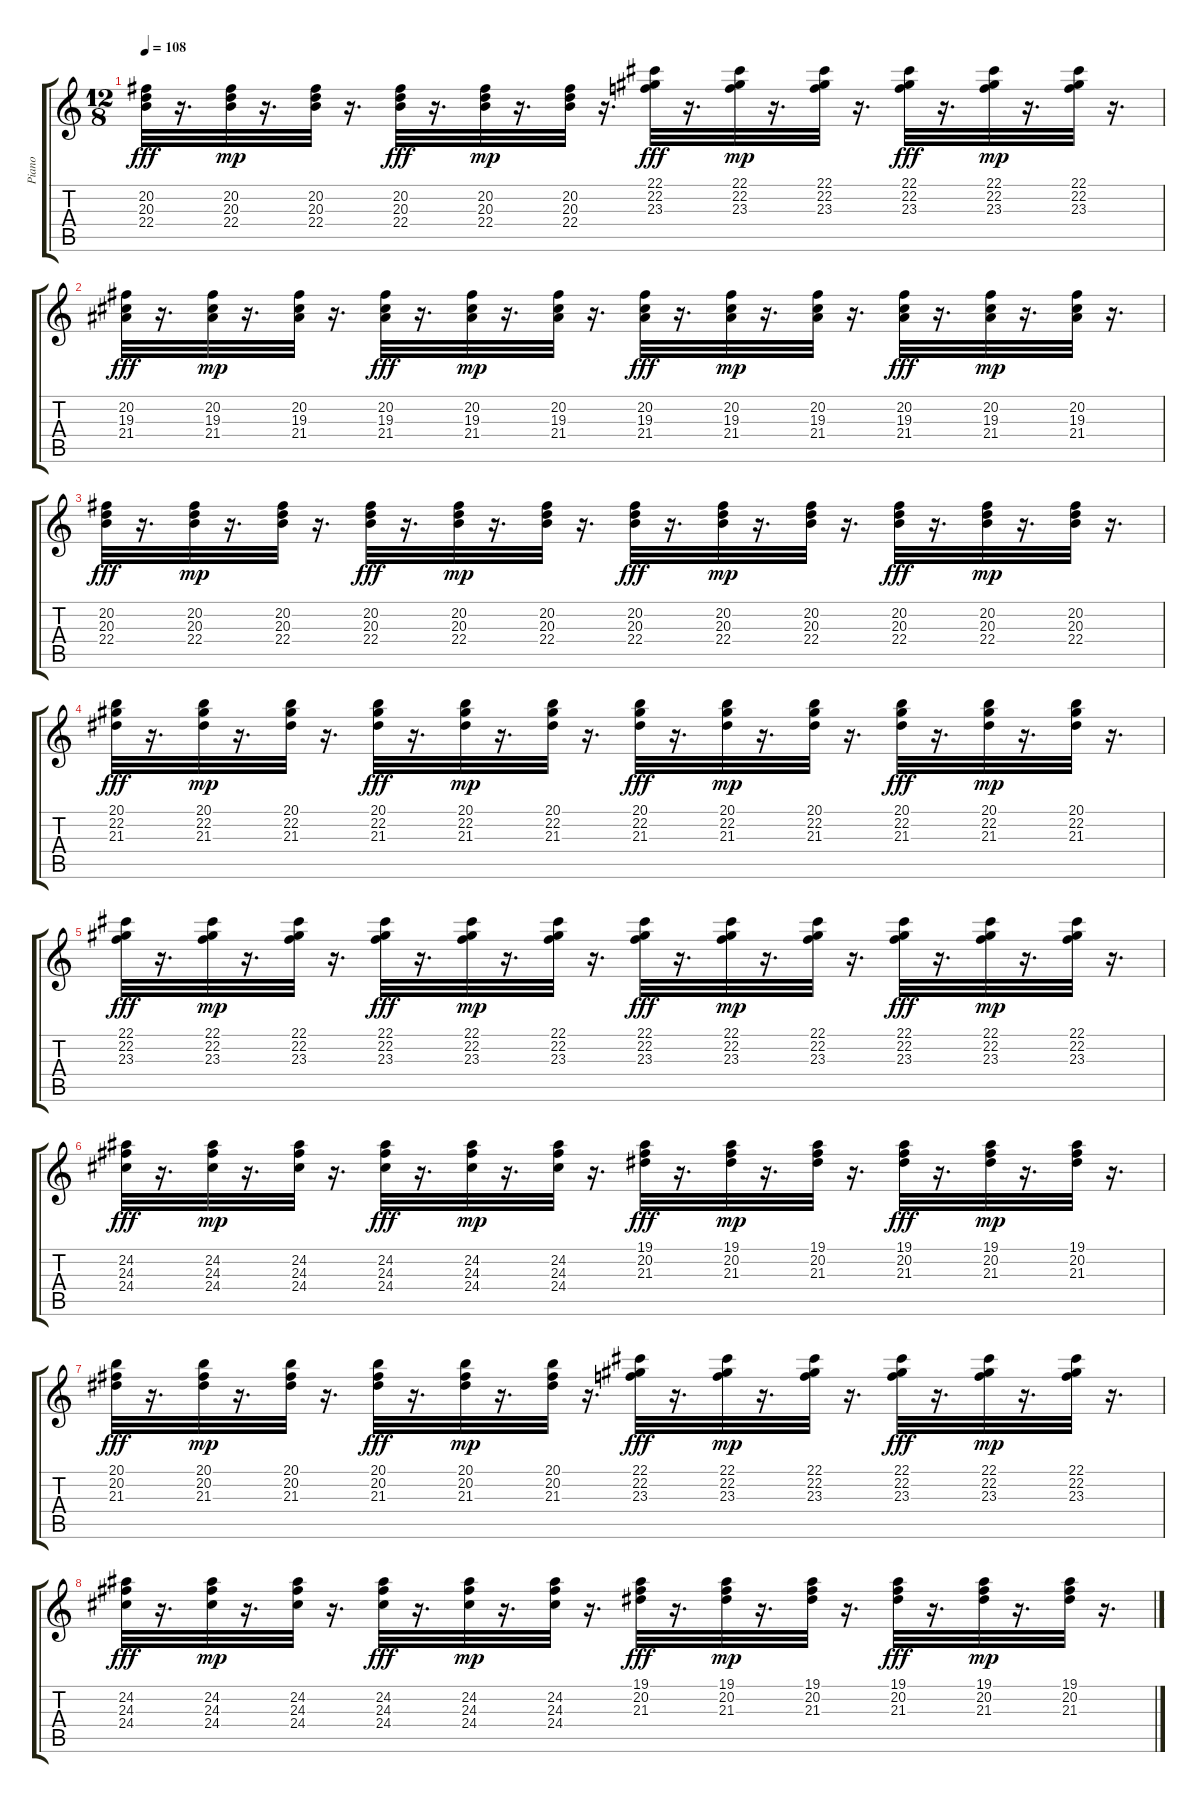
\track ("Piano" "Piano") {instrument acousticgrandpiano}
\staff {score tabs}
\tuning (Eb4 Bb3 Gb3 Db3 Ab2 Eb2) {hide}
\ts (12 8)
\tempo 108
\clef g2
\ks c
(20.2 20.3 22.4).32{dy fff} r.16{d} (20.2 20.3 22.4).32{dy mp} r.16{d} (20.2 20.3 22.4).32 r.16{d} (20.2 20.3 22.4).32{dy fff} r.16{d} (20.2 20.3 22.4).32{dy mp} r.16{d} (20.2 20.3 22.4).32 r.16{d} (22.1 22.2 23.3).32{dy fff} r.16{d} (22.1 22.2 23.3).32{dy mp} r.16{d} (22.1 22.2 23.3).32 r.16{d} (22.1 22.2 23.3).32{dy fff} r.16{d} (22.1 22.2 23.3).32{dy mp} r.16{d} (22.1 22.2 23.3).32 r.16{d} |
(20.2 19.3 21.4).32{dy fff} r.16{d} (20.2 19.3 21.4).32{dy mp} r.16{d} (20.2 19.3 21.4).32 r.16{d} (20.2 19.3 21.4).32{dy fff} r.16{d} (20.2 19.3 21.4).32{dy mp} r.16{d} (20.2 19.3 21.4).32 r.16{d} (20.2 19.3 21.4).32{dy fff} r.16{d} (20.2 19.3 21.4).32{dy mp} r.16{d} (20.2 19.3 21.4).32 r.16{d} (20.2 19.3 21.4).32{dy fff} r.16{d} (20.2 19.3 21.4).32{dy mp} r.16{d} (20.2 19.3 21.4).32 r.16{d} |
(20.2 20.3 22.4).32{dy fff} r.16{d} (20.2 20.3 22.4).32{dy mp} r.16{d} (20.2 20.3 22.4).32 r.16{d} (20.2 20.3 22.4).32{dy fff} r.16{d} (20.2 20.3 22.4).32{dy mp} r.16{d} (20.2 20.3 22.4).32 r.16{d} (20.2 20.3 22.4).32{dy fff} r.16{d} (20.2 20.3 22.4).32{dy mp} r.16{d} (20.2 20.3 22.4).32 r.16{d} (20.2 20.3 22.4).32{dy fff} r.16{d} (20.2 20.3 22.4).32{dy mp} r.16{d} (20.2 20.3 22.4).32 r.16{d} |
(20.1 22.2 21.3).32{dy fff} r.16{d} (20.1 22.2 21.3).32{dy mp} r.16{d} (20.1 22.2 21.3).32 r.16{d} (20.1 22.2 21.3).32{dy fff} r.16{d} (20.1 22.2 21.3).32{dy mp} r.16{d} (20.1 22.2 21.3).32 r.16{d} (20.1 22.2 21.3).32{dy fff} r.16{d} (20.1 22.2 21.3).32{dy mp} r.16{d} (20.1 22.2 21.3).32 r.16{d} (20.1 22.2 21.3).32{dy fff} r.16{d} (20.1 22.2 21.3).32{dy mp} r.16{d} (20.1 22.2 21.3).32 r.16{d} |
(22.1 22.2 23.3).32{dy fff} r.16{d} (22.1 22.2 23.3).32{dy mp} r.16{d} (22.1 22.2 23.3).32 r.16{d} (22.1 22.2 23.3).32{dy fff} r.16{d} (22.1 22.2 23.3).32{dy mp} r.16{d} (22.1 22.2 23.3).32 r.16{d} (22.1 22.2 23.3).32{dy fff} r.16{d} (22.1 22.2 23.3).32{dy mp} r.16{d} (22.1 22.2 23.3).32 r.16{d} (22.1 22.2 23.3).32{dy fff} r.16{d} (22.1 22.2 23.3).32{dy mp} r.16{d} (22.1 22.2 23.3).32 r.16{d} |
(24.2 24.3 24.4).32{dy fff} r.16{d} (24.2 24.3 24.4).32{dy mp} r.16{d} (24.2 24.3 24.4).32 r.16{d} (24.2 24.3 24.4).32{dy fff} r.16{d} (24.2 24.3 24.4).32{dy mp} r.16{d} (24.2 24.3 24.4).32 r.16{d} (19.1 20.2 21.3).32{dy fff} r.16{d} (19.1 20.2 21.3).32{dy mp} r.16{d} (19.1 20.2 21.3).32 r.16{d} (19.1 20.2 21.3).32{dy fff} r.16{d} (19.1 20.2 21.3).32{dy mp} r.16{d} (19.1 20.2 21.3).32 r.16{d} |
(20.1 20.2 21.3).32{dy fff} r.16{d} (20.1 20.2 21.3).32{dy mp} r.16{d} (20.1 20.2 21.3).32 r.16{d} (20.1 20.2 21.3).32{dy fff} r.16{d} (20.1 20.2 21.3).32{dy mp} r.16{d} (20.1 20.2 21.3).32 r.16{d} (22.1 22.2 23.3).32{dy fff} r.16{d} (22.1 22.2 23.3).32{dy mp} r.16{d} (22.1 22.2 23.3).32 r.16{d} (22.1 22.2 23.3).32{dy fff} r.16{d} (22.1 22.2 23.3).32{dy mp} r.16{d} (22.1 22.2 23.3).32 r.16{d} |
(24.2 24.3 24.4).32{dy fff} r.16{d} (24.2 24.3 24.4).32{dy mp} r.16{d} (24.2 24.3 24.4).32 r.16{d} (24.2 24.3 24.4).32{dy fff} r.16{d} (24.2 24.3 24.4).32{dy mp} r.16{d} (24.2 24.3 24.4).32 r.16{d} (19.1 20.2 21.3).32{dy fff} r.16{d} (19.1 20.2 21.3).32{dy mp} r.16{d} (19.1 20.2 21.3).32 r.16{d} (19.1 20.2 21.3).32{dy fff} r.16{d} (19.1 20.2 21.3).32{dy mp} r.16{d} (19.1 20.2 21.3).32 r.16{d}
